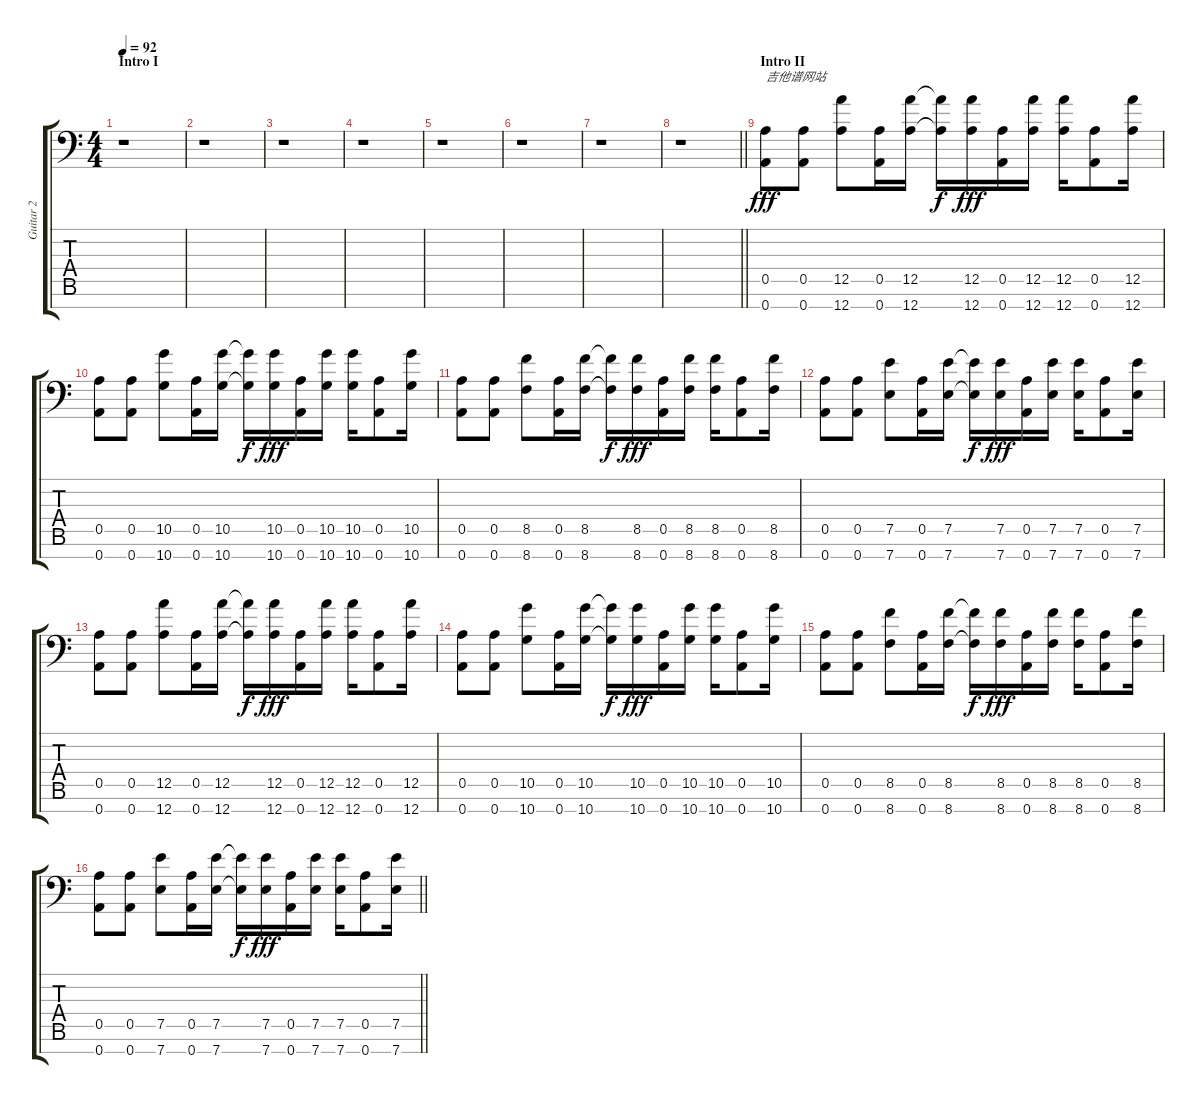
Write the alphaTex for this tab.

\track ("Guitar 2" "Guitar 2") {instrument distortionguitar}
\staff {score tabs}
\tuning (E4 B3 G3 D3 A2 E2 A1) {hide}
\ts (4 4)
\section ("" "Intro I")
\tempo 92
\clef f4
\ks c
r.1{dy fff instrument distortionguitar} |
r.1 |
r.1 |
r.1 |
r.1 |
r.1 |
r.1 |
\barLineRight lightlight
r.1 |
\section ("" "Intro II")
(0.5 0.7).8{txt "吉他谱网站" volume 13} (0.5 0.7).8 (12.5 12.7).8 (0.5 0.7).16 (12.5 12.7).16 (12.5{t} 12.7{t}).16{dy f} (12.5 12.7).16{dy fff} (0.5 0.7).16 (12.5 12.7).16 (12.5 12.7).16 (0.5 0.7).8 (12.5 12.7).16 |
(0.5 0.7).8 (0.5 0.7).8 (10.5 10.7).8 (0.5 0.7).16 (10.5 10.7).16 (10.5{t} 10.7{t}).16{dy f} (10.5 10.7).16{dy fff} (0.5 0.7).16 (10.5 10.7).16 (10.5 10.7).16 (0.5 0.7).8 (10.5 10.7).16 |
(0.5 0.7).8 (0.5 0.7).8 (8.5 8.7).8 (0.5 0.7).16 (8.5 8.7).16 (8.5{t} 8.7{t}).16{dy f} (8.5 8.7).16{dy fff} (0.5 0.7).16 (8.5 8.7).16 (8.5 8.7).16 (0.5 0.7).8 (8.5 8.7).16 |
(0.5 0.7).8 (0.5 0.7).8 (7.5 7.7).8 (0.5 0.7).16 (7.5 7.7).16 (7.5{t} 7.7{t}).16{dy f} (7.5 7.7).16{dy fff} (0.5 0.7).16 (7.5 7.7).16 (7.5 7.7).16 (0.5 0.7).8 (7.5 7.7).16 |
(0.5 0.7).8 (0.5 0.7).8 (12.5 12.7).8 (0.5 0.7).16 (12.5 12.7).16 (12.5{t} 12.7{t}).16{dy f} (12.5 12.7).16{dy fff} (0.5 0.7).16 (12.5 12.7).16 (12.5 12.7).16 (0.5 0.7).8 (12.5 12.7).16 |
(0.5 0.7).8 (0.5 0.7).8 (10.5 10.7).8 (0.5 0.7).16 (10.5 10.7).16 (10.5{t} 10.7{t}).16{dy f} (10.5 10.7).16{dy fff} (0.5 0.7).16 (10.5 10.7).16 (10.5 10.7).16 (0.5 0.7).8 (10.5 10.7).16 |
(0.5 0.7).8 (0.5 0.7).8 (8.5 8.7).8 (0.5 0.7).16 (8.5 8.7).16 (8.5{t} 8.7{t}).16{dy f} (8.5 8.7).16{dy fff} (0.5 0.7).16 (8.5 8.7).16 (8.5 8.7).16 (0.5 0.7).8 (8.5 8.7).16 |
\barLineRight lightlight
(0.5 0.7).8 (0.5 0.7).8 (7.5 7.7).8 (0.5 0.7).16 (7.5 7.7).16 (7.5{t} 7.7{t}).16{dy f} (7.5 7.7).16{dy fff} (0.5 0.7).16 (7.5 7.7).16 (7.5 7.7).16 (0.5 0.7).8 (7.5 7.7).16
